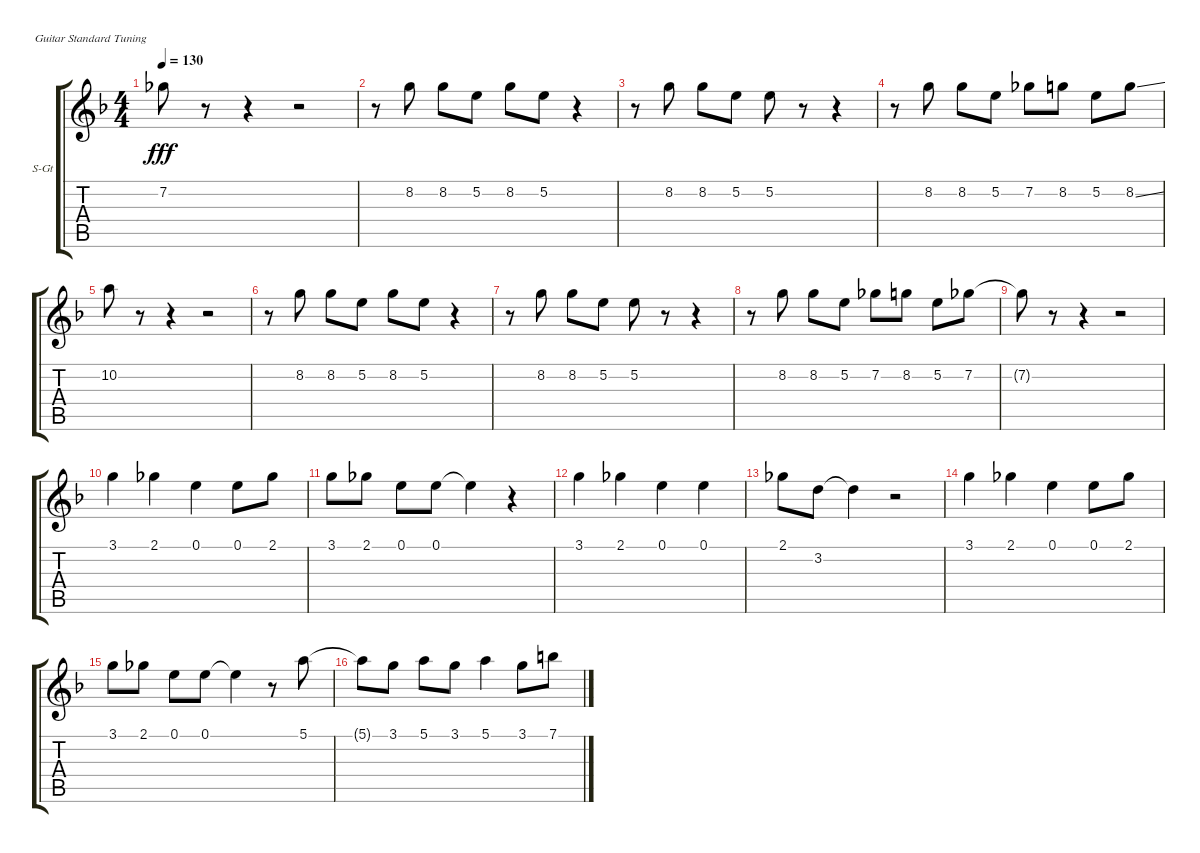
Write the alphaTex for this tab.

\bracketExtendMode groupsimilarinstruments
\firstSystemTrackNameOrientation horizontal
\otherSystemsTrackNameOrientation horizontal
\track ("Валерий Кипелов" "S-Gt") {instrument tenorsax}
\staff {score tabs}
\tuning (E4 B3 G3 D3 A2 E2)
\displaytranspose 12
\ts (4 4)
\tempo 130
\clef g2
\ks f
7.2{t}.8{dy fff} r.8 r.4 r.2 |
r.8 8.2.8 8.2.8 5.2.8 8.2.8 5.2.8 r.4 |
r.8 8.2.8 8.2.8 5.2.8 5.2.8 r.8 r.4 |
r.8 8.2.8 8.2.8 5.2.8 7.2.8 8.2.8 5.2.8 8.2{ss}.8 |
10.2.8 r.8 r.4 r.2 |
r.8 8.2.8 8.2.8 5.2.8 8.2.8 5.2.8 r.4 |
r.8 8.2.8 8.2.8 5.2.8 5.2.8 r.8 r.4 |
r.8 8.2.8 8.2.8 5.2.8 7.2.8 8.2.8 5.2.8 7.2.8 |
7.2{t}.8 r.8 r.4 r.2 |
3.1.4 2.1.4 0.1.4 0.1.8 2.1.8 |
3.1.8 2.1.8 0.1.8 0.1.8 0.1{t}.4 r.4 |
3.1.4 2.1.4 0.1.4 0.1.4 |
2.1.8 3.2.8 3.2{t}.4 r.2 |
3.1.4 2.1.4 0.1.4 0.1.8 2.1.8 |
3.1.8 2.1.8 0.1.8 0.1.8 0.1{t}.4 r.8 5.1.8 |
5.1{t}.8 3.1.8 5.1.8 3.1.8 5.1.4 3.1.8 7.1.8
